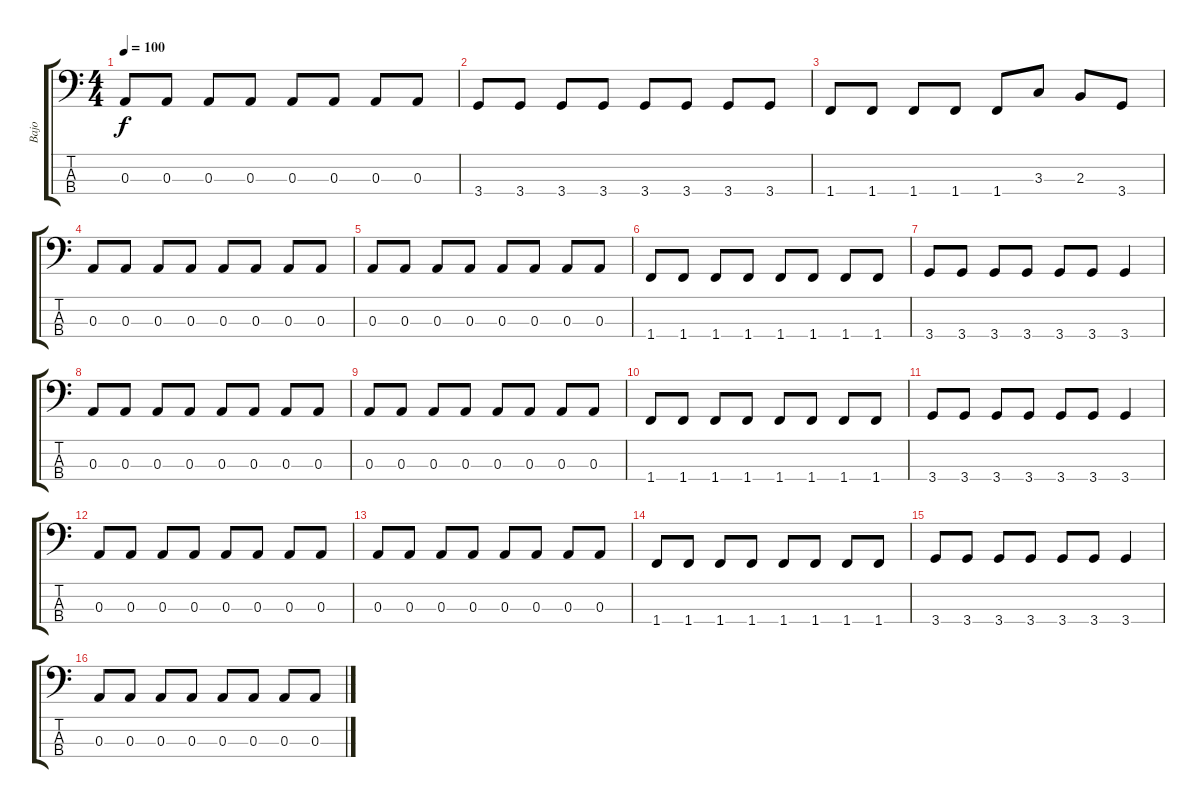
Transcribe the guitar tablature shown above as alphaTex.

\track ("Bajo" "Bajo") {instrument electricbassfinger}
\staff {score tabs}
\tuning (G2 D2 A1 E1) {hide}
\ts (4 4)
\tempo 100
\clef f4
\ks c
0.3.8{dy f} 0.3.8 0.3.8 0.3.8 0.3.8 0.3.8 0.3.8 0.3.8 |
3.4.8 3.4.8 3.4.8 3.4.8 3.4.8 3.4.8 3.4.8 3.4.8 |
1.4.8 1.4.8 1.4.8 1.4.8 1.4.8 3.3.8 2.3.8 3.4.8 |
0.3.8 0.3.8 0.3.8 0.3.8 0.3.8 0.3.8 0.3.8 0.3.8 |
0.3.8 0.3.8 0.3.8 0.3.8 0.3.8 0.3.8 0.3.8 0.3.8 |
1.4.8 1.4.8 1.4.8 1.4.8 1.4.8 1.4.8 1.4.8 1.4.8 |
3.4.8 3.4.8 3.4.8 3.4.8 3.4.8 3.4.8 3.4.4 |
0.3.8 0.3.8 0.3.8 0.3.8 0.3.8 0.3.8 0.3.8 0.3.8 |
0.3.8 0.3.8 0.3.8 0.3.8 0.3.8 0.3.8 0.3.8 0.3.8 |
1.4.8 1.4.8 1.4.8 1.4.8 1.4.8 1.4.8 1.4.8 1.4.8 |
3.4.8 3.4.8 3.4.8 3.4.8 3.4.8 3.4.8 3.4.4 |
0.3.8 0.3.8 0.3.8 0.3.8 0.3.8 0.3.8 0.3.8 0.3.8 |
0.3.8 0.3.8 0.3.8 0.3.8 0.3.8 0.3.8 0.3.8 0.3.8 |
1.4.8 1.4.8 1.4.8 1.4.8 1.4.8 1.4.8 1.4.8 1.4.8 |
3.4.8 3.4.8 3.4.8 3.4.8 3.4.8 3.4.8 3.4.4 |
0.3.8 0.3.8 0.3.8 0.3.8 0.3.8 0.3.8 0.3.8 0.3.8
